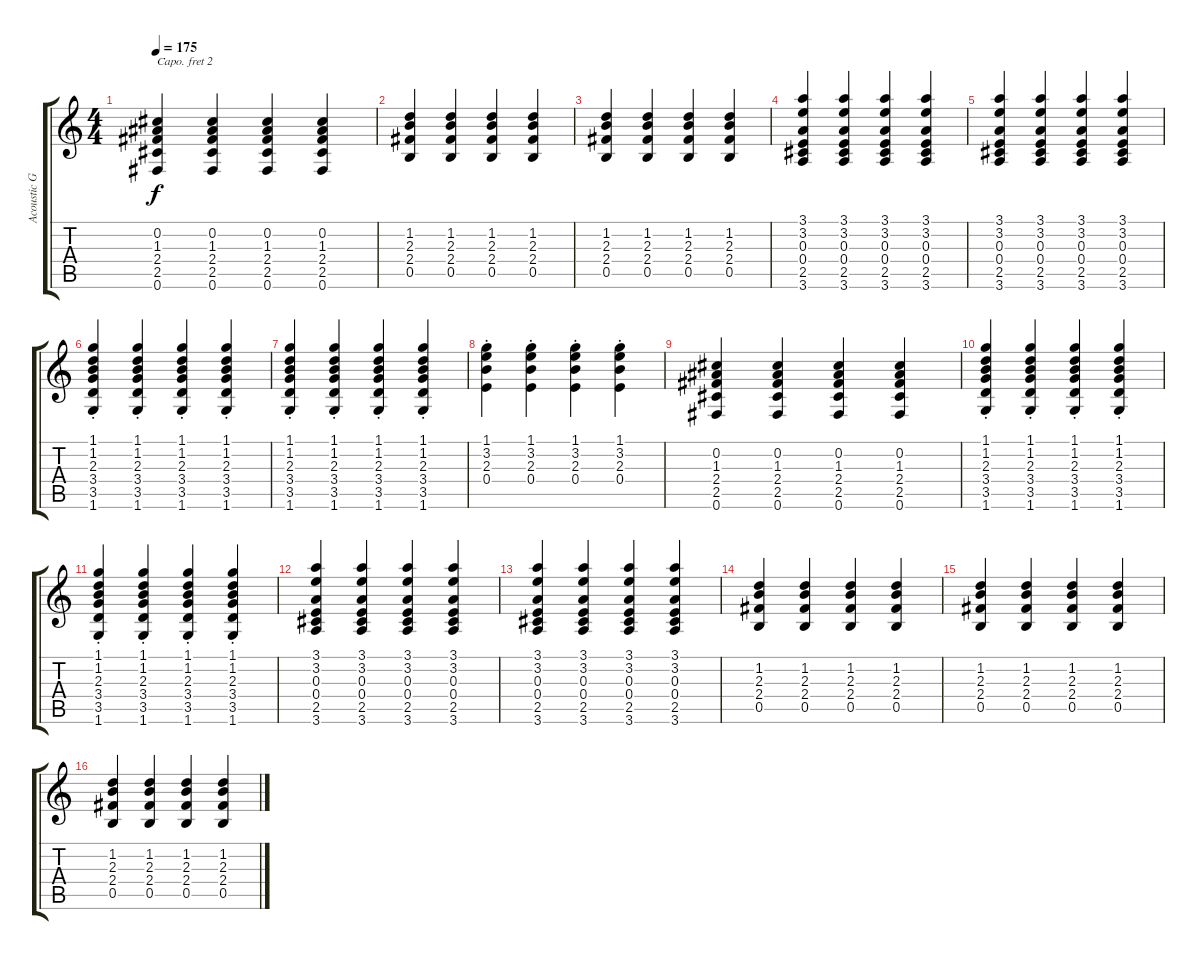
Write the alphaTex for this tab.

\track ("Acoustic Guitar" "Acoustic G") {instrument acousticguitarnylon}
\staff {score tabs}
\capo 2
\tuning (E4 B3 G3 D3 A2 E2) {hide}
\ts (4 4)
\tempo 175
\clef g2
\ks c
(0.2 1.3 2.4 2.5 0.6).4{dy f} (0.2 1.3 2.4 2.5 0.6).4 (0.2 1.3 2.4 2.5 0.6).4 (0.2 1.3 2.4 2.5 0.6).4 |
(1.2 2.3 2.4 0.5).4 (1.2 2.3 2.4 0.5).4 (1.2 2.3 2.4 0.5).4 (1.2 2.3 2.4 0.5).4 |
(1.2 2.3 2.4 0.5).4 (1.2 2.3 2.4 0.5).4 (1.2 2.3 2.4 0.5).4 (1.2 2.3 2.4 0.5).4 |
(3.1 3.2 0.3 0.4 2.5 3.6).4 (3.1 3.2 0.3 0.4 2.5 3.6).4 (3.1 3.2 0.3 0.4 2.5 3.6).4 (3.1 3.2 0.3 0.4 2.5 3.6).4 |
(3.1 3.2 0.3 0.4 2.5 3.6).4 (3.1 3.2 0.3 0.4 2.5 3.6).4 (3.1 3.2 0.3 0.4 2.5 3.6).4 (3.1 3.2 0.3 0.4 2.5 3.6).4 |
(1.1{st} 1.2{st} 2.3{st} 3.4{st} 3.5{st} 1.6{st}).4 (1.1{st} 1.2{st} 2.3{st} 3.4{st} 3.5{st} 1.6{st}).4 (1.1{st} 1.2{st} 2.3{st} 3.4{st} 3.5{st} 1.6{st}).4 (1.1{st} 1.2{st} 2.3{st} 3.4{st} 3.5{st} 1.6{st}).4 |
(1.1{st} 1.2{st} 2.3{st} 3.4{st} 3.5{st} 1.6{st}).4 (1.1{st} 1.2{st} 2.3{st} 3.4{st} 3.5{st} 1.6{st}).4 (1.1{st} 1.2{st} 2.3{st} 3.4{st} 3.5{st} 1.6{st}).4 (1.1{st} 1.2{st} 2.3{st} 3.4{st} 3.5{st} 1.6{st}).4 |
(1.1{st} 3.2{st} 2.3{st} 0.4{st}).4 (1.1{st} 3.2{st} 2.3{st} 0.4{st}).4 (1.1{st} 3.2{st} 2.3{st} 0.4{st}).4 (1.1{st} 3.2{st} 2.3{st} 0.4{st}).4 |
(0.2 1.3 2.4 2.5 0.6).4 (0.2 1.3 2.4 2.5 0.6).4 (0.2 1.3 2.4 2.5 0.6).4 (0.2 1.3 2.4 2.5 0.6).4 |
(1.1{st} 1.2{st} 2.3{st} 3.4{st} 3.5{st} 1.6{st}).4 (1.1{st} 1.2{st} 2.3{st} 3.4{st} 3.5{st} 1.6{st}).4 (1.1{st} 1.2{st} 2.3{st} 3.4{st} 3.5{st} 1.6{st}).4 (1.1{st} 1.2{st} 2.3{st} 3.4{st} 3.5{st} 1.6{st}).4 |
(1.1{st} 1.2{st} 2.3{st} 3.4{st} 3.5{st} 1.6{st}).4 (1.1{st} 1.2{st} 2.3{st} 3.4{st} 3.5{st} 1.6{st}).4 (1.1{st} 1.2{st} 2.3{st} 3.4{st} 3.5{st} 1.6{st}).4 (1.1{st} 1.2{st} 2.3{st} 3.4{st} 3.5{st} 1.6{st}).4 |
(3.1 3.2 0.3 0.4 2.5 3.6).4 (3.1 3.2 0.3 0.4 2.5 3.6).4 (3.1 3.2 0.3 0.4 2.5 3.6).4 (3.1 3.2 0.3 0.4 2.5 3.6).4 |
(3.1 3.2 0.3 0.4 2.5 3.6).4 (3.1 3.2 0.3 0.4 2.5 3.6).4 (3.1 3.2 0.3 0.4 2.5 3.6).4 (3.1 3.2 0.3 0.4 2.5 3.6).4 |
(1.2 2.3 2.4 0.5).4 (1.2 2.3 2.4 0.5).4 (1.2 2.3 2.4 0.5).4 (1.2 2.3 2.4 0.5).4 |
(1.2 2.3 2.4 0.5).4 (1.2 2.3 2.4 0.5).4 (1.2 2.3 2.4 0.5).4 (1.2 2.3 2.4 0.5).4 |
(1.2 2.3 2.4 0.5).4 (1.2 2.3 2.4 0.5).4 (1.2 2.3 2.4 0.5).4 (1.2 2.3 2.4 0.5).4
